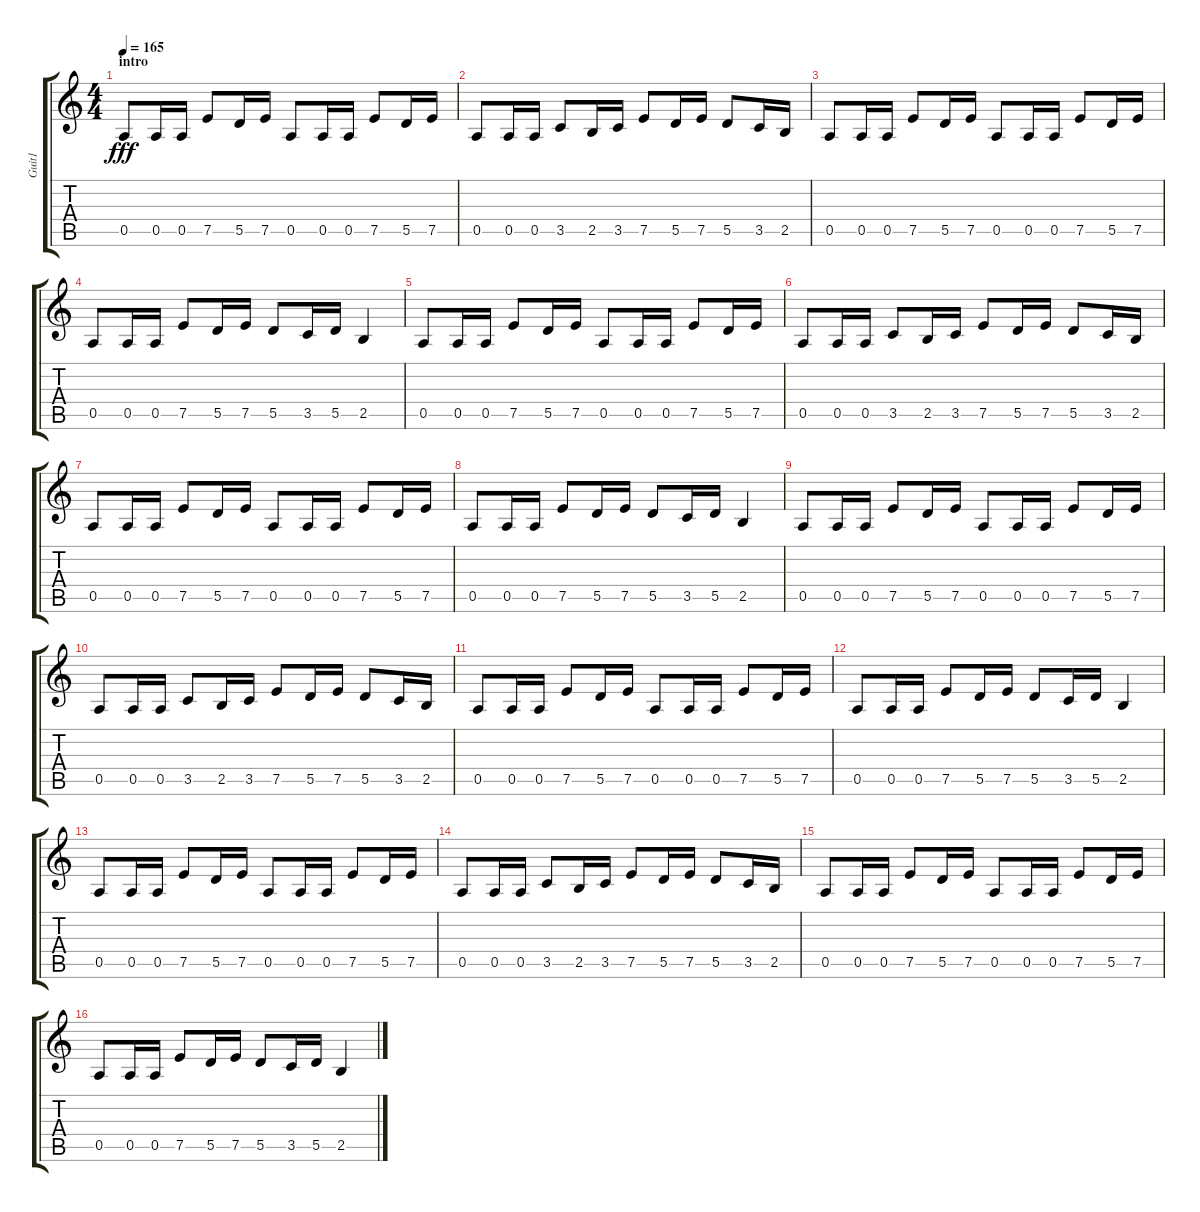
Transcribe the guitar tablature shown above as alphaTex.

\track ("Guit1" "Guit1") {instrument overdrivenguitar}
\staff {score tabs}
\tuning (E4 B3 G3 D3 A2 E2) {hide}
\ts (4 4)
\section ("" "intro")
\tempo 165
\clef g2
\ks c
0.5.8{dy fff instrument overdrivenguitar} 0.5.16 0.5.16 7.5.8 5.5.16 7.5.16 0.5.8 0.5.16 0.5.16 7.5.8 5.5.16 7.5.16 |
0.5.8 0.5.16 0.5.16 3.5.8 2.5.16 3.5.16 7.5.8 5.5.16 7.5.16 5.5.8 3.5.16 2.5.16 |
0.5.8 0.5.16 0.5.16 7.5.8 5.5.16 7.5.16 0.5.8 0.5.16 0.5.16 7.5.8 5.5.16 7.5.16 |
0.5.8 0.5.16 0.5.16 7.5.8 5.5.16 7.5.16 5.5.8 3.5.16 5.5.16 2.5.4 |
0.5.8 0.5.16 0.5.16 7.5.8 5.5.16 7.5.16 0.5.8 0.5.16 0.5.16 7.5.8 5.5.16 7.5.16 |
0.5.8 0.5.16 0.5.16 3.5.8 2.5.16 3.5.16 7.5.8 5.5.16 7.5.16 5.5.8 3.5.16 2.5.16 |
0.5.8 0.5.16 0.5.16 7.5.8 5.5.16 7.5.16 0.5.8 0.5.16 0.5.16 7.5.8 5.5.16 7.5.16 |
0.5.8 0.5.16 0.5.16 7.5.8 5.5.16 7.5.16 5.5.8 3.5.16 5.5.16 2.5.4 |
0.5.8 0.5.16 0.5.16 7.5.8 5.5.16 7.5.16 0.5.8 0.5.16 0.5.16 7.5.8 5.5.16 7.5.16 |
0.5.8 0.5.16 0.5.16 3.5.8 2.5.16 3.5.16 7.5.8 5.5.16 7.5.16 5.5.8 3.5.16 2.5.16 |
0.5.8 0.5.16 0.5.16 7.5.8 5.5.16 7.5.16 0.5.8 0.5.16 0.5.16 7.5.8 5.5.16 7.5.16 |
0.5.8 0.5.16 0.5.16 7.5.8 5.5.16 7.5.16 5.5.8 3.5.16 5.5.16 2.5.4 |
0.5.8 0.5.16 0.5.16 7.5.8 5.5.16 7.5.16 0.5.8 0.5.16 0.5.16 7.5.8 5.5.16 7.5.16 |
0.5.8 0.5.16 0.5.16 3.5.8 2.5.16 3.5.16 7.5.8 5.5.16 7.5.16 5.5.8 3.5.16 2.5.16 |
0.5.8 0.5.16 0.5.16 7.5.8 5.5.16 7.5.16 0.5.8 0.5.16 0.5.16 7.5.8 5.5.16 7.5.16 |
0.5.8 0.5.16 0.5.16 7.5.8 5.5.16 7.5.16 5.5.8 3.5.16 5.5.16 2.5.4
